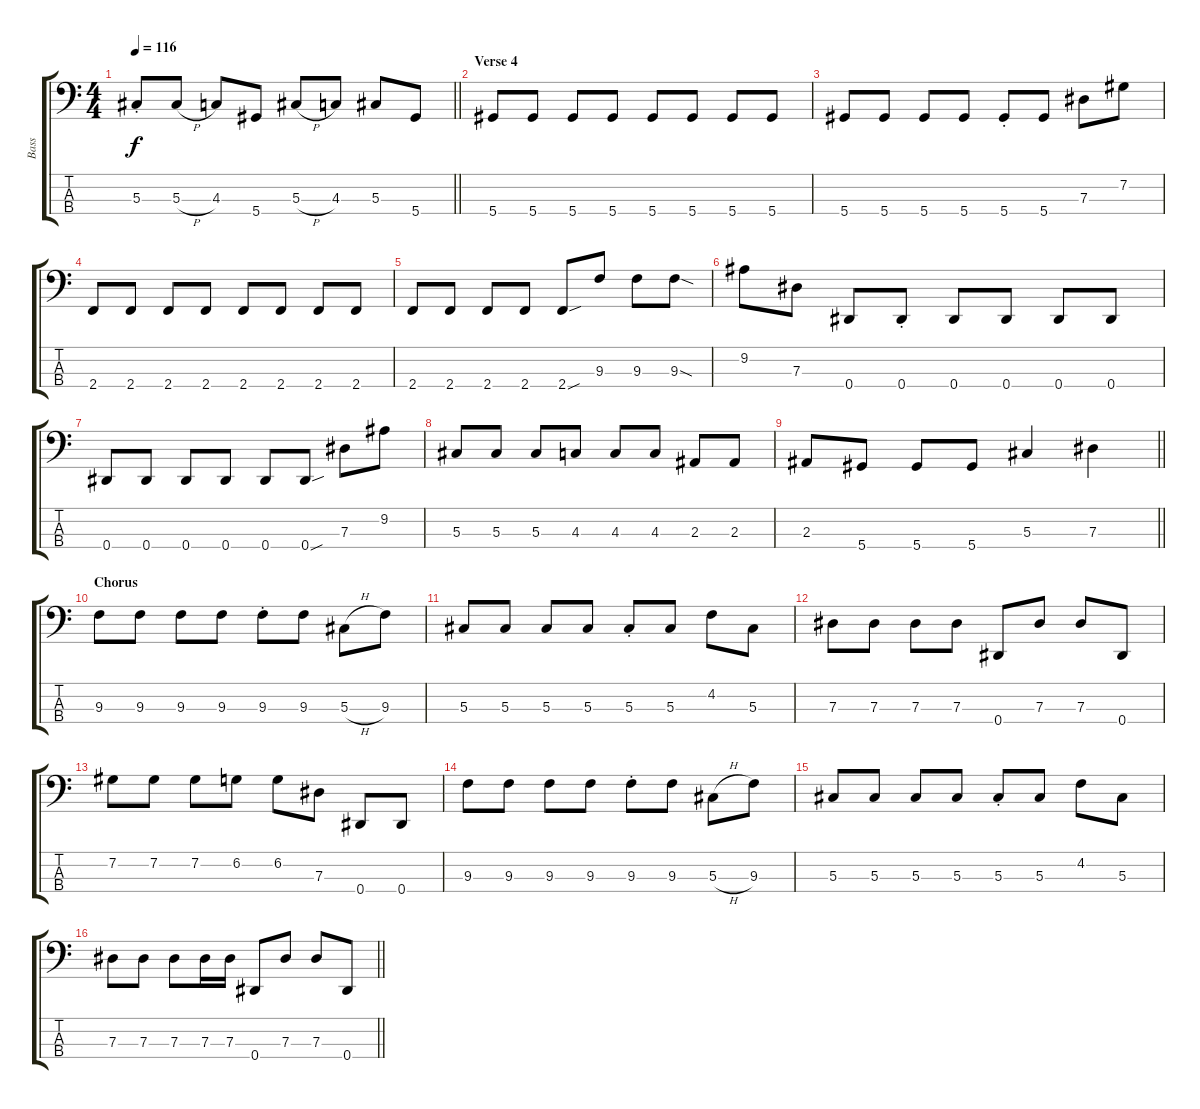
\track ("Bass" "Bass") {instrument electricbassfinger}
\staff {score tabs}
\tuning (Gb2 Db2 Ab1 Eb1) {hide}
\ts (4 4)
\tempo 116
\clef f4
\barLineRight lightlight
\ks c
5.3{st}.8{dy f} 5.3{h}.8 4.3.8 5.4.8 5.3{h}.8 4.3.8 5.3.8 5.4.8 |
\section ("" "Verse 4")
5.4.8 5.4.8 5.4.8 5.4.8 5.4.8 5.4.8 5.4.8 5.4.8 |
5.4.8 5.4.8 5.4.8 5.4.8 5.4{st}.8 5.4.8 7.3.8 7.2.8 |
2.4.8 2.4.8 2.4.8 2.4.8 2.4.8 2.4.8 2.4.8 2.4.8 |
2.4.8 2.4.8 2.4.8 2.4.8 2.4{sou}.8 9.3.8 9.3.8 9.3{sod}.8 |
9.2.8 7.3.8 0.4.8 0.4{st}.8 0.4.8 0.4.8 0.4.8 0.4.8 |
0.4.8 0.4.8 0.4.8 0.4.8 0.4.8 0.4{sou}.8 7.3.8 9.2.8 |
5.3.8 5.3.8 5.3.8 4.3.8 4.3.8 4.3.8 2.3.8 2.3.8 |
\barLineRight lightlight
2.3.8 5.4.8 5.4.8 5.4.8 5.3.4 7.3.4 |
\section ("" "Chorus")
9.3.8 9.3.8 9.3.8 9.3.8 9.3{st}.8 9.3.8 5.3{h}.8 9.3.8 |
5.3.8 5.3.8 5.3.8 5.3.8 5.3{st}.8 5.3.8 4.2.8 5.3.8 |
7.3.8 7.3.8 7.3.8 7.3.8 0.4.8 7.3.8 7.3.8 0.4.8 |
7.2.8 7.2.8 7.2.8 6.2.8 6.2.8 7.3.8 0.4.8 0.4.8 |
9.3.8 9.3.8 9.3.8 9.3.8 9.3{st}.8 9.3.8 5.3{h}.8 9.3.8 |
5.3.8 5.3.8 5.3.8 5.3.8 5.3{st}.8 5.3.8 4.2.8 5.3.8 |
\barLineRight lightlight
7.3.8 7.3.8 7.3.8 7.3.16 7.3.16 0.4.8 7.3.8 7.3.8 0.4.8
